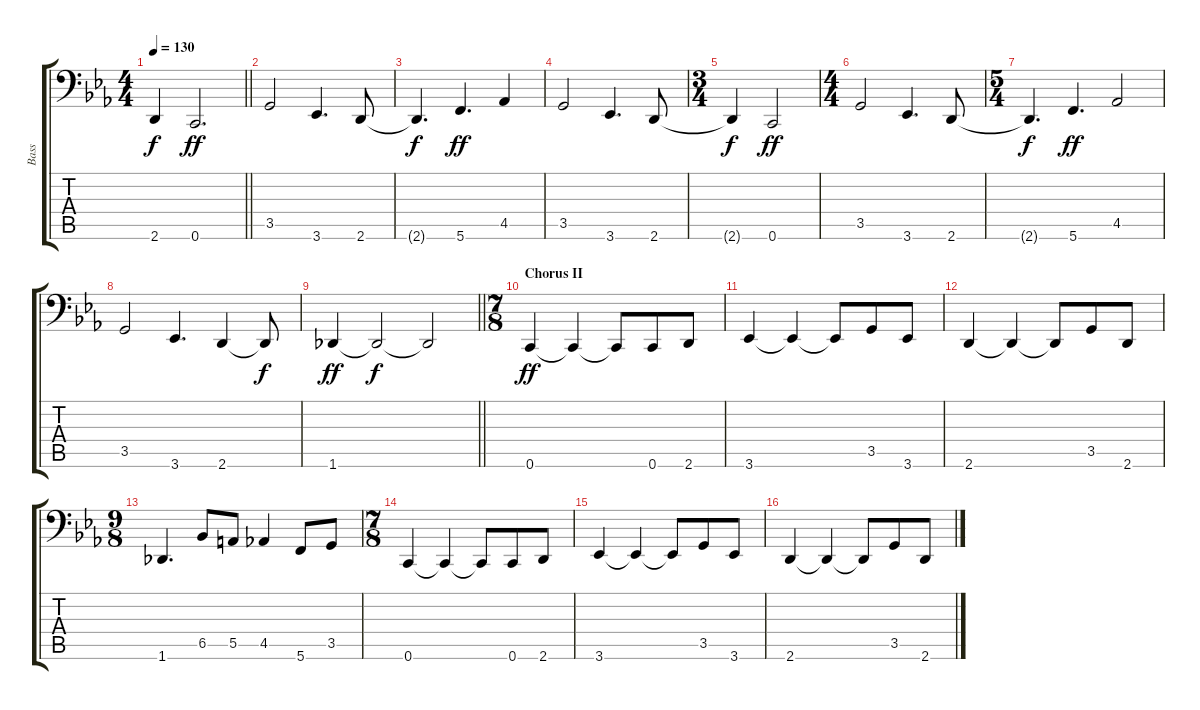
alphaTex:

\track ("Bass" "Bass") {instrument electricbassfinger}
\staff {score tabs}
\tuning (C3 G2 D2 A1 E1 C1) {hide}
\ts (4 4)
\tempo 130
\clef f4
\barLineRight lightlight
\ks cminor
2.6{t}.4{dy f} 0.6.2{d dy ff} |
3.5.2 3.6.4{d} 2.6.8 |
2.6{t}.4{d dy f} 5.6.4{d dy ff} 4.5.4 |
3.5.2 3.6.4{d} 2.6.8 |
\ts (3 4)
2.6{t}.4{dy f} 0.6.2{dy ff} |
\ts (4 4)
3.5.2 3.6.4{d} 2.6.8 |
\ts (5 4)
2.6{t}.4{d dy f} 5.6.4{d dy ff} 4.5.2 |
3.5.2 3.6.4{d} 2.6.4 2.6{t}.8{dy f} |
\barLineRight lightlight
1.6.4{dy ff} 1.6{t}.2{dy f} 1.6{t}.2 |
\ts (7 8)
\section ("" "Chorus II")
0.6.4{dy ff} 0.6{t}.4 0.6{t}.8 0.6.8 2.6.8 |
3.6.4 3.6{t}.4 3.6{t}.8 3.5.8 3.6.8 |
2.6.4 2.6{t}.4 2.6{t}.8 3.5.8 2.6.8 |
\ts (9 8)
1.6.4{d} 6.5.8 5.5.8 4.5.4 5.6.8 3.5.8 |
\ts (7 8)
0.6.4 0.6{t}.4 0.6{t}.8 0.6.8 2.6.8 |
3.6.4 3.6{t}.4 3.6{t}.8 3.5.8 3.6.8 |
2.6.4 2.6{t}.4 2.6{t}.8 3.5.8 2.6.8
